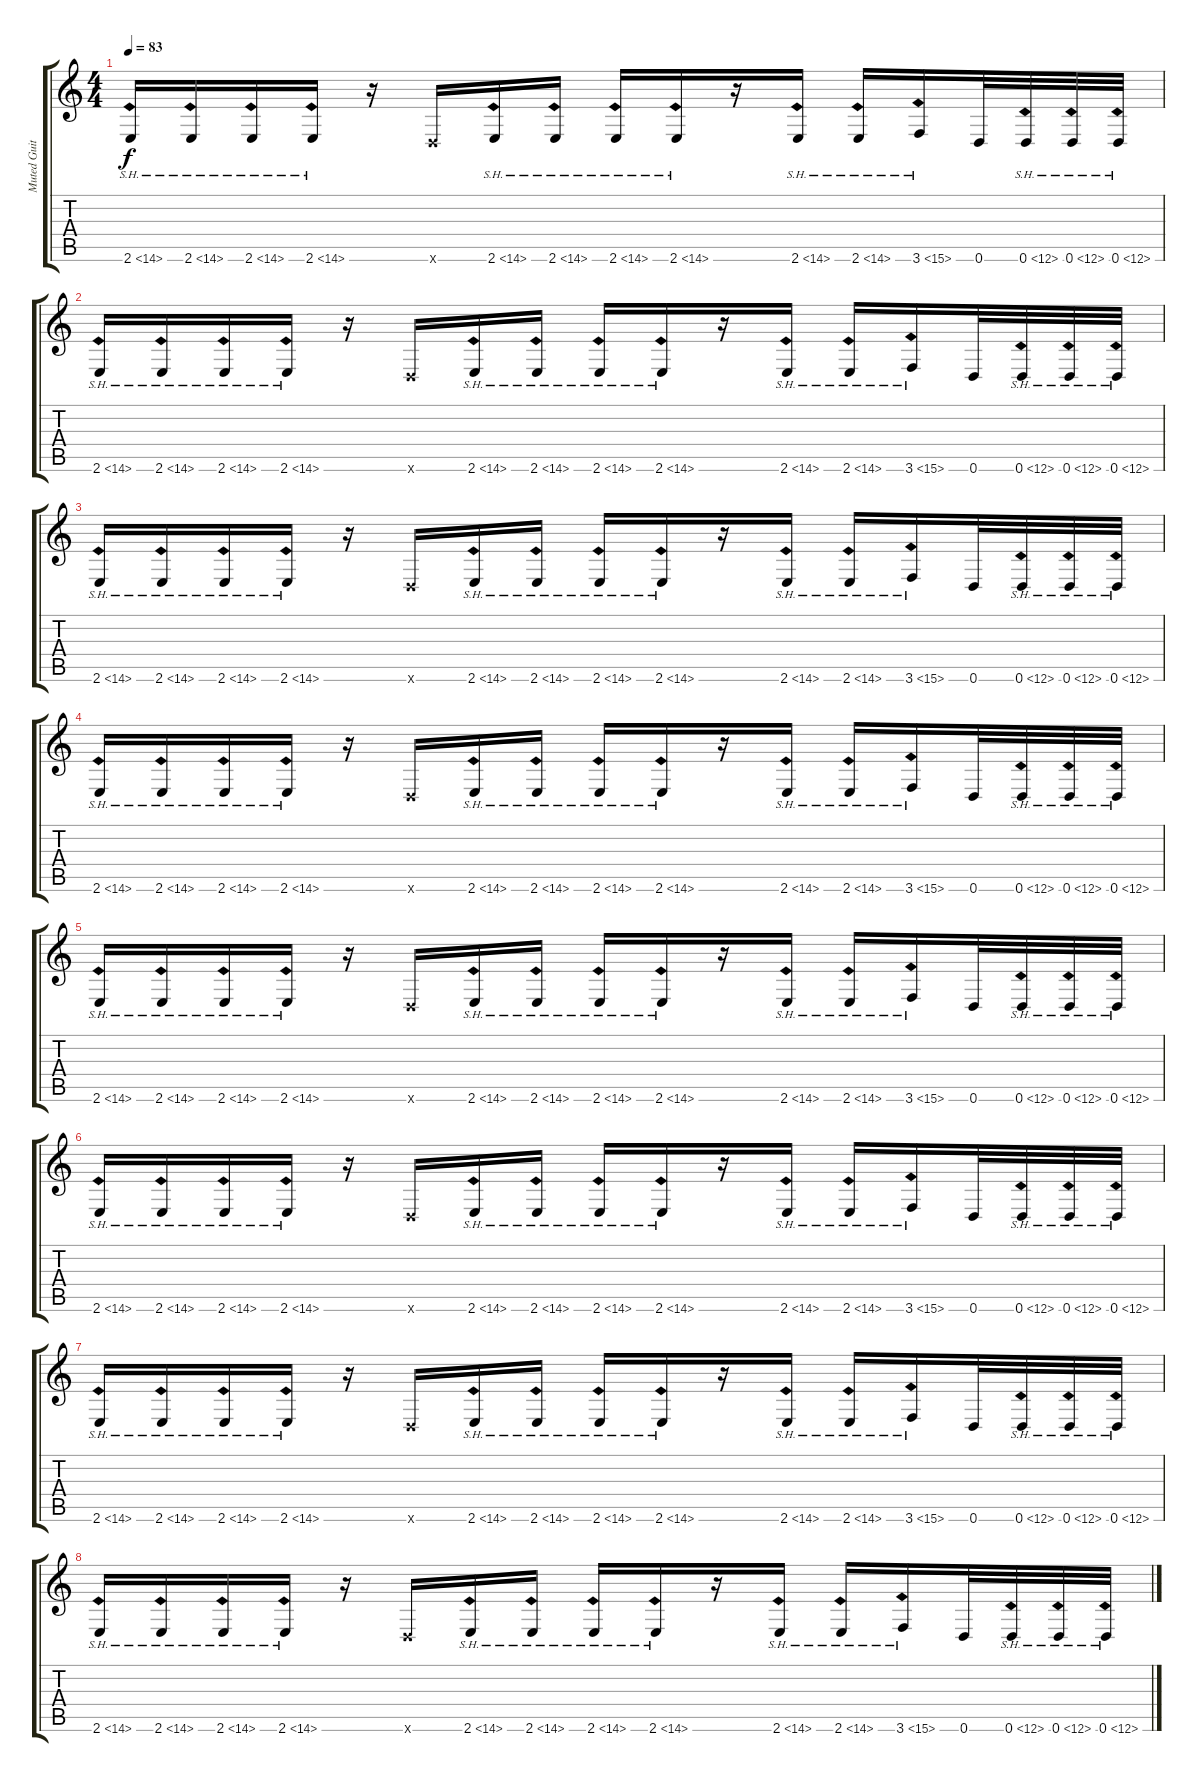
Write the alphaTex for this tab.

\track ("Muted Guitar" "Muted Guit") {instrument electricguitarmuted}
\staff {score tabs}
\tuning (E4 B3 G3 D3 A2 D2) {hide}
\ts (4 4)
\tempo 83
\clef g2
\ks c
2.6{sh 12}.16{dy f volume 14 instrument electricguitarmuted} 2.6{sh 12}.16 2.6{sh 12}.16 2.6{sh 12}.16 r.16 0.6{x}.16 2.6{sh 12}.16 2.6{sh 12}.16 2.6{sh 12}.16 2.6{sh 12}.16 r.16 2.6{sh 12}.16 2.6{sh 12}.16 3.6{sh 12}.16 0.6.32 0.6{sh 12}.32 0.6{sh 12}.32 0.6{sh 12}.32 |
2.6{sh 12}.16{volume 14 instrument electricguitarmuted} 2.6{sh 12}.16 2.6{sh 12}.16 2.6{sh 12}.16 r.16 0.6{x}.16 2.6{sh 12}.16 2.6{sh 12}.16 2.6{sh 12}.16 2.6{sh 12}.16 r.16 2.6{sh 12}.16 2.6{sh 12}.16 3.6{sh 12}.16 0.6.32 0.6{sh 12}.32 0.6{sh 12}.32 0.6{sh 12}.32 |
2.6{sh 12}.16{volume 14 instrument electricguitarmuted} 2.6{sh 12}.16 2.6{sh 12}.16 2.6{sh 12}.16 r.16 0.6{x}.16 2.6{sh 12}.16 2.6{sh 12}.16 2.6{sh 12}.16 2.6{sh 12}.16 r.16 2.6{sh 12}.16 2.6{sh 12}.16 3.6{sh 12}.16 0.6.32 0.6{sh 12}.32 0.6{sh 12}.32 0.6{sh 12}.32 |
2.6{sh 12}.16{volume 14 instrument electricguitarmuted} 2.6{sh 12}.16 2.6{sh 12}.16 2.6{sh 12}.16 r.16 0.6{x}.16 2.6{sh 12}.16 2.6{sh 12}.16 2.6{sh 12}.16 2.6{sh 12}.16 r.16 2.6{sh 12}.16 2.6{sh 12}.16 3.6{sh 12}.16 0.6.32 0.6{sh 12}.32 0.6{sh 12}.32 0.6{sh 12}.32 |
2.6{sh 12}.16{volume 14 instrument electricguitarmuted} 2.6{sh 12}.16 2.6{sh 12}.16 2.6{sh 12}.16 r.16 0.6{x}.16 2.6{sh 12}.16 2.6{sh 12}.16 2.6{sh 12}.16 2.6{sh 12}.16 r.16 2.6{sh 12}.16 2.6{sh 12}.16 3.6{sh 12}.16 0.6.32 0.6{sh 12}.32 0.6{sh 12}.32 0.6{sh 12}.32 |
2.6{sh 12}.16{volume 14 instrument electricguitarmuted} 2.6{sh 12}.16 2.6{sh 12}.16 2.6{sh 12}.16 r.16 0.6{x}.16 2.6{sh 12}.16 2.6{sh 12}.16 2.6{sh 12}.16 2.6{sh 12}.16 r.16 2.6{sh 12}.16 2.6{sh 12}.16 3.6{sh 12}.16 0.6.32 0.6{sh 12}.32 0.6{sh 12}.32 0.6{sh 12}.32 |
2.6{sh 12}.16{volume 14 instrument electricguitarmuted} 2.6{sh 12}.16 2.6{sh 12}.16 2.6{sh 12}.16 r.16 0.6{x}.16 2.6{sh 12}.16 2.6{sh 12}.16 2.6{sh 12}.16 2.6{sh 12}.16 r.16 2.6{sh 12}.16 2.6{sh 12}.16 3.6{sh 12}.16 0.6.32 0.6{sh 12}.32 0.6{sh 12}.32 0.6{sh 12}.32 |
2.6{sh 12}.16{volume 14 instrument electricguitarmuted} 2.6{sh 12}.16 2.6{sh 12}.16 2.6{sh 12}.16 r.16 0.6{x}.16 2.6{sh 12}.16 2.6{sh 12}.16 2.6{sh 12}.16 2.6{sh 12}.16 r.16 2.6{sh 12}.16 2.6{sh 12}.16 3.6{sh 12}.16 0.6.32 0.6{sh 12}.32 0.6{sh 12}.32 0.6{sh 12}.32
